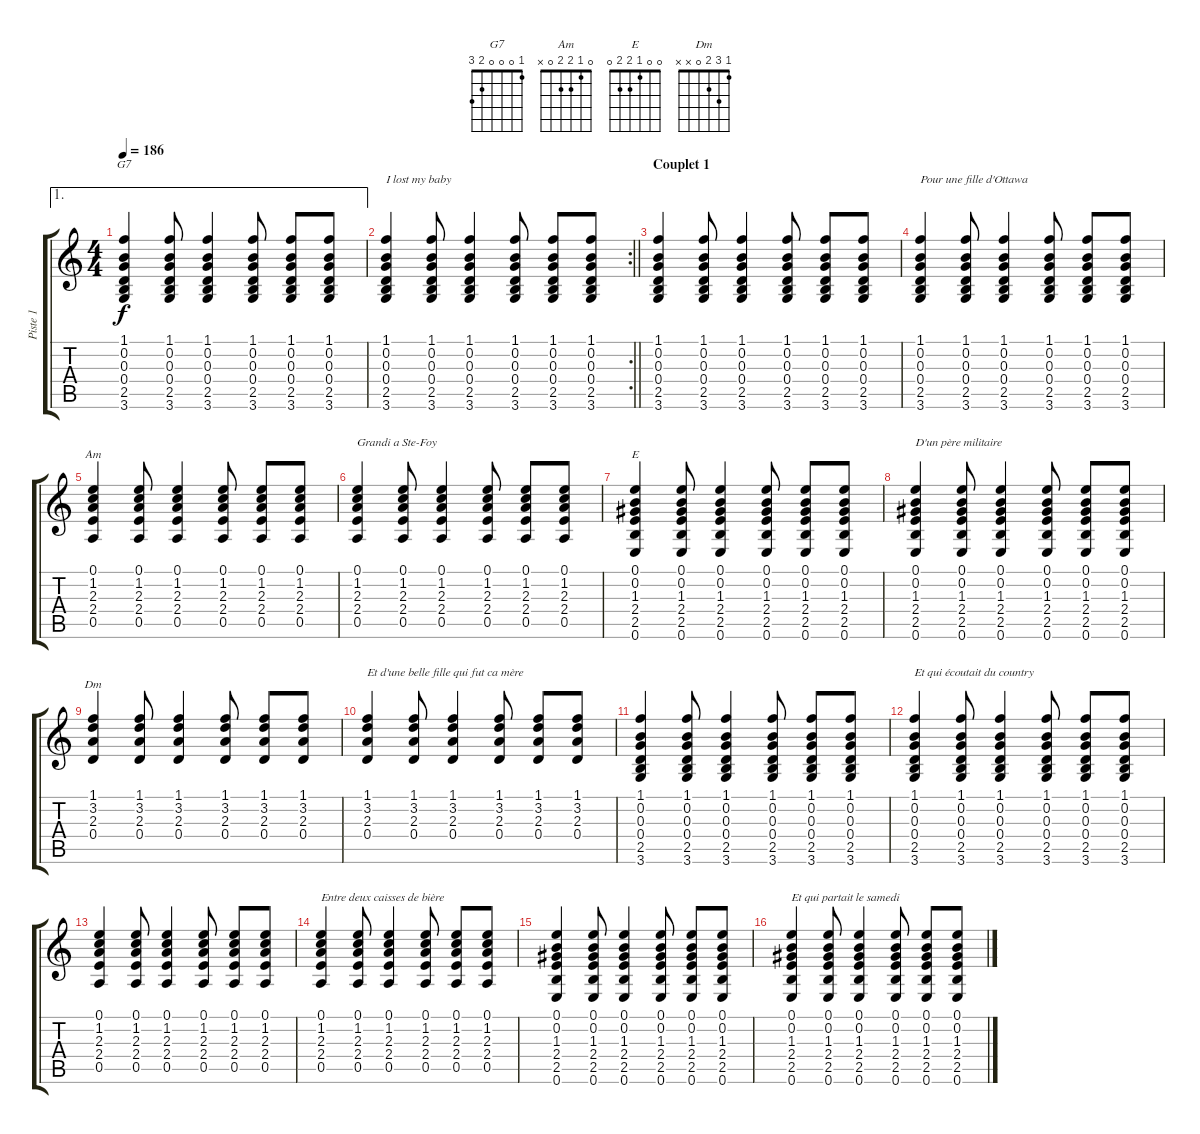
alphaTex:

\track ("Piste 1" "Piste 1") {instrument acousticguitarsteel}
\staff {score tabs}
\tuning (E4 B3 G3 D3 A2 E2) {hide}
\chord ("G7" 1 0 0 0 2 3)
\chord ("Am" 0 1 2 2 0 x)
\chord ("E" 0 0 1 2 2 0)
\chord ("Dm" 1 3 2 0 x x)
\ae 1
\ts (4 4)
\tempo 186
\clef g2
\ks c
(1.1 0.2 0.3 0.4 2.5 3.6).4{ch "G7" dy f} (1.1 0.2 0.3 0.4 2.5 3.6).8 (1.1 0.2 0.3 0.4 2.5 3.6).4 (1.1 0.2 0.3 0.4 2.5 3.6).8 (1.1 0.2 0.3 0.4 2.5 3.6).8 (1.1 0.2 0.3 0.4 2.5 3.6).8 |
\rc 2
\barLineRight lightlight
(1.1 0.2 0.3 0.4 2.5 3.6).4{txt "I lost my baby"} (1.1 0.2 0.3 0.4 2.5 3.6).8 (1.1 0.2 0.3 0.4 2.5 3.6).4 (1.1 0.2 0.3 0.4 2.5 3.6).8 (1.1 0.2 0.3 0.4 2.5 3.6).8 (1.1 0.2 0.3 0.4 2.5 3.6).8 |
\section ("" "Couplet 1")
(1.1 0.2 0.3 0.4 2.5 3.6).4 (1.1 0.2 0.3 0.4 2.5 3.6).8 (1.1 0.2 0.3 0.4 2.5 3.6).4 (1.1 0.2 0.3 0.4 2.5 3.6).8 (1.1 0.2 0.3 0.4 2.5 3.6).8 (1.1 0.2 0.3 0.4 2.5 3.6).8 |
(1.1 0.2 0.3 0.4 2.5 3.6).4{txt "Pour une fille d'Ottawa"} (1.1 0.2 0.3 0.4 2.5 3.6).8 (1.1 0.2 0.3 0.4 2.5 3.6).4 (1.1 0.2 0.3 0.4 2.5 3.6).8 (1.1 0.2 0.3 0.4 2.5 3.6).8 (1.1 0.2 0.3 0.4 2.5 3.6).8 |
(0.1 1.2 2.3 2.4 0.5).4{ch "Am"} (0.1 1.2 2.3 2.4 0.5).8 (0.1 1.2 2.3 2.4 0.5).4 (0.1 1.2 2.3 2.4 0.5).8 (0.1 1.2 2.3 2.4 0.5).8 (0.1 1.2 2.3 2.4 0.5).8 |
(0.1 1.2 2.3 2.4 0.5).4{txt "Grandi a Ste-Foy"} (0.1 1.2 2.3 2.4 0.5).8 (0.1 1.2 2.3 2.4 0.5).4 (0.1 1.2 2.3 2.4 0.5).8 (0.1 1.2 2.3 2.4 0.5).8 (0.1 1.2 2.3 2.4 0.5).8 |
(0.1 0.2 1.3 2.4 2.5 0.6).4{ch "E"} (0.1 0.2 1.3 2.4 2.5 0.6).8 (0.1 0.2 1.3 2.4 2.5 0.6).4 (0.1 0.2 1.3 2.4 2.5 0.6).8 (0.1 0.2 1.3 2.4 2.5 0.6).8 (0.1 0.2 1.3 2.4 2.5 0.6).8 |
(0.1 0.2 1.3 2.4 2.5 0.6).4{txt "D'un père militaire"} (0.1 0.2 1.3 2.4 2.5 0.6).8 (0.1 0.2 1.3 2.4 2.5 0.6).4 (0.1 0.2 1.3 2.4 2.5 0.6).8 (0.1 0.2 1.3 2.4 2.5 0.6).8 (0.1 0.2 1.3 2.4 2.5 0.6).8 |
(1.1 3.2 2.3 0.4).4{ch "Dm"} (1.1 3.2 2.3 0.4).8 (1.1 3.2 2.3 0.4).4 (1.1 3.2 2.3 0.4).8 (1.1 3.2 2.3 0.4).8 (1.1 3.2 2.3 0.4).8 |
(1.1 3.2 2.3 0.4).4{txt "Et d'une belle fille qui fut ca mère"} (1.1 3.2 2.3 0.4).8 (1.1 3.2 2.3 0.4).4 (1.1 3.2 2.3 0.4).8 (1.1 3.2 2.3 0.4).8 (1.1 3.2 2.3 0.4).8 |
(1.1 0.2 0.3 0.4 2.5 3.6).4 (1.1 0.2 0.3 0.4 2.5 3.6).8 (1.1 0.2 0.3 0.4 2.5 3.6).4 (1.1 0.2 0.3 0.4 2.5 3.6).8 (1.1 0.2 0.3 0.4 2.5 3.6).8 (1.1 0.2 0.3 0.4 2.5 3.6).8 |
(1.1 0.2 0.3 0.4 2.5 3.6).4{txt "Et qui écoutait du country"} (1.1 0.2 0.3 0.4 2.5 3.6).8 (1.1 0.2 0.3 0.4 2.5 3.6).4 (1.1 0.2 0.3 0.4 2.5 3.6).8 (1.1 0.2 0.3 0.4 2.5 3.6).8 (1.1 0.2 0.3 0.4 2.5 3.6).8 |
(0.1 1.2 2.3 2.4 0.5).4 (0.1 1.2 2.3 2.4 0.5).8 (0.1 1.2 2.3 2.4 0.5).4 (0.1 1.2 2.3 2.4 0.5).8 (0.1 1.2 2.3 2.4 0.5).8 (0.1 1.2 2.3 2.4 0.5).8 |
(0.1 1.2 2.3 2.4 0.5).4{txt "Entre deux caisses de bière"} (0.1 1.2 2.3 2.4 0.5).8 (0.1 1.2 2.3 2.4 0.5).4 (0.1 1.2 2.3 2.4 0.5).8 (0.1 1.2 2.3 2.4 0.5).8 (0.1 1.2 2.3 2.4 0.5).8 |
(0.1 0.2 1.3 2.4 2.5 0.6).4 (0.1 0.2 1.3 2.4 2.5 0.6).8 (0.1 0.2 1.3 2.4 2.5 0.6).4 (0.1 0.2 1.3 2.4 2.5 0.6).8 (0.1 0.2 1.3 2.4 2.5 0.6).8 (0.1 0.2 1.3 2.4 2.5 0.6).8 |
(0.1 0.2 1.3 2.4 2.5 0.6).4{txt "Et qui partait le samedi"} (0.1 0.2 1.3 2.4 2.5 0.6).8 (0.1 0.2 1.3 2.4 2.5 0.6).4 (0.1 0.2 1.3 2.4 2.5 0.6).8 (0.1 0.2 1.3 2.4 2.5 0.6).8 (0.1 0.2 1.3 2.4 2.5 0.6).8
